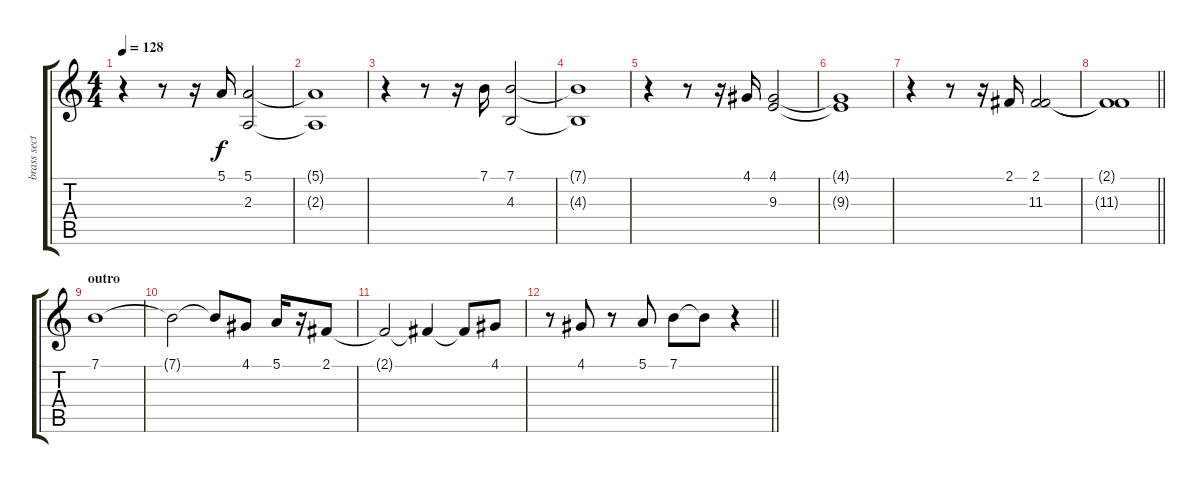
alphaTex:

\track ("brass section" "brass sect") {instrument brasssection}
\staff {score tabs}
\tuning (E4 B3 G3 D3 A2 E2) {hide}
\ts (4 4)
\tempo 128
\clef g2
\ks c
r.4{dy f} r.8 r.16 5.1.16 (5.1 2.3).2 |
(5.1{t} 2.3{t}).1 |
r.4 r.8 r.16 7.1.16 (7.1 4.3).2 |
(7.1{t} 4.3{t}).1 |
r.4 r.8 r.16 4.1.16 (4.1 9.3).2 |
(4.1{t} 9.3{t}).1 |
r.4 r.8 r.16 2.1.16 (2.1 11.3).2 |
\barLineRight lightlight
(2.1{t} 11.3{t}).1 |
\section ("" "outro")
7.1.1 |
7.1{t}.2 7.1{t}.8 4.1.8 5.1.16 r.16 2.1.8 |
2.1{t}.2 2.1{t}.4 2.1{t}.8 4.1.8 |
\barLineRight lightlight
r.8 4.1.8 r.8 5.1.8 7.1.8 7.1{t}.8 r.4
